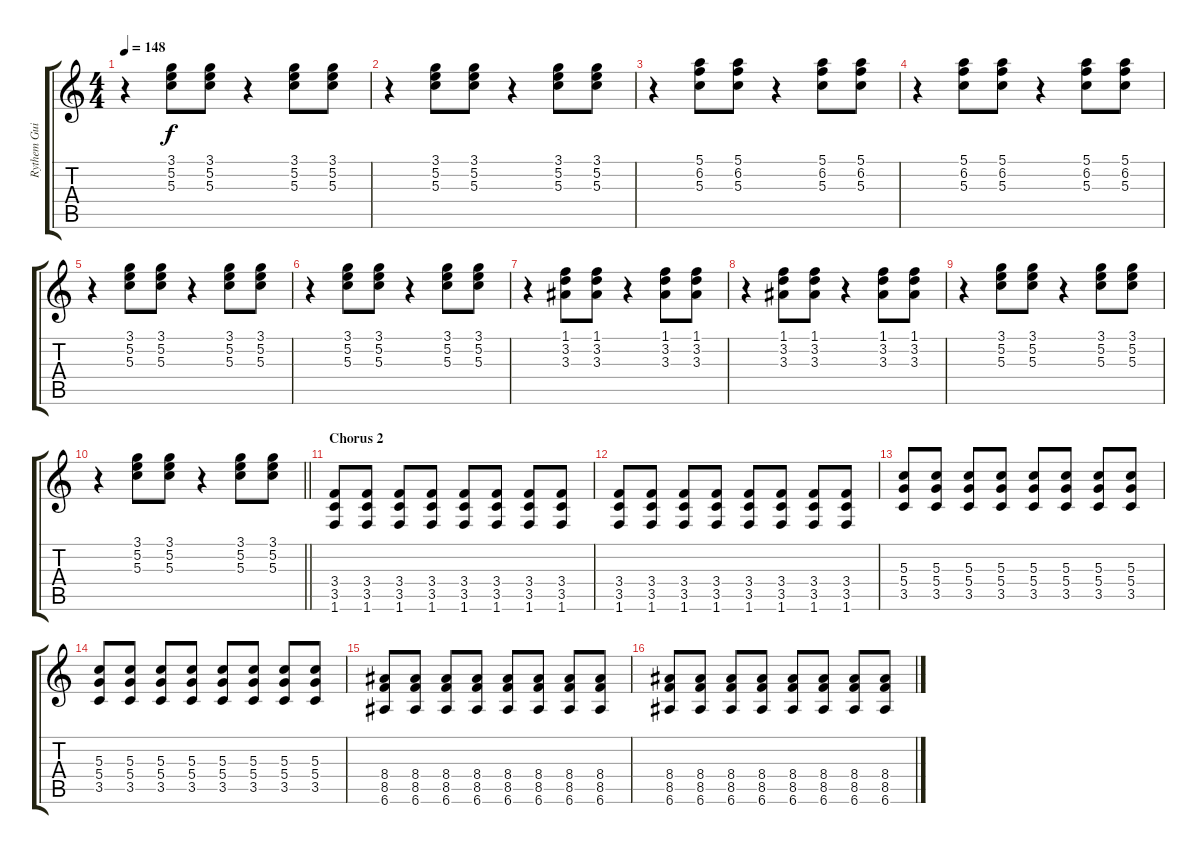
\track ("Rythem Guitar " "Rythem Gui") {instrument distortionguitar}
\staff {score tabs}
\tuning (E4 B3 G3 D3 A2 E2) {hide}
\ts (4 4)
\tempo 148
\clef g2
\ks c
r.4{dy f} (3.1 5.2 5.3).8 (3.1 5.2 5.3).8 r.4 (3.1 5.2 5.3).8 (3.1 5.2 5.3).8 |
r.4 (3.1 5.2 5.3).8 (3.1 5.2 5.3).8 r.4 (3.1 5.2 5.3).8 (3.1 5.2 5.3).8 |
r.4 (5.1 6.2 5.3).8 (5.1 6.2 5.3).8 r.4 (5.1 6.2 5.3).8 (5.1 6.2 5.3).8 |
r.4 (5.1 6.2 5.3).8 (5.1 6.2 5.3).8 r.4 (5.1 6.2 5.3).8 (5.1 6.2 5.3).8 |
r.4 (3.1 5.2 5.3).8 (3.1 5.2 5.3).8 r.4 (3.1 5.2 5.3).8 (3.1 5.2 5.3).8 |
r.4 (3.1 5.2 5.3).8 (3.1 5.2 5.3).8 r.4 (3.1 5.2 5.3).8 (3.1 5.2 5.3).8 |
r.4 (1.1 3.2 3.3).8 (1.1 3.2 3.3).8 r.4 (1.1 3.2 3.3).8 (1.1 3.2 3.3).8 |
r.4 (1.1 3.2 3.3).8 (1.1 3.2 3.3).8 r.4 (1.1 3.2 3.3).8 (1.1 3.2 3.3).8 |
r.4 (3.1 5.2 5.3).8 (3.1 5.2 5.3).8 r.4 (3.1 5.2 5.3).8 (3.1 5.2 5.3).8 |
\barLineRight lightlight
r.4 (3.1 5.2 5.3).8 (3.1 5.2 5.3).8 r.4 (3.1 5.2 5.3).8 (3.1 5.2 5.3).8 |
\section ("" "Chorus 2")
(3.4 3.5 1.6).8 (3.4 3.5 1.6).8 (3.4 3.5 1.6).8 (3.4 3.5 1.6).8 (3.4 3.5 1.6).8 (3.4 3.5 1.6).8 (3.4 3.5 1.6).8 (3.4 3.5 1.6).8 |
(3.4 3.5 1.6).8 (3.4 3.5 1.6).8 (3.4 3.5 1.6).8 (3.4 3.5 1.6).8 (3.4 3.5 1.6).8 (3.4 3.5 1.6).8 (3.4 3.5 1.6).8 (3.4 3.5 1.6).8 |
(5.3 5.4 3.5).8 (5.3 5.4 3.5).8 (5.3 5.4 3.5).8 (5.3 5.4 3.5).8 (5.3 5.4 3.5).8 (5.3 5.4 3.5).8 (5.3 5.4 3.5).8 (5.3 5.4 3.5).8 |
(5.3 5.4 3.5).8 (5.3 5.4 3.5).8 (5.3 5.4 3.5).8 (5.3 5.4 3.5).8 (5.3 5.4 3.5).8 (5.3 5.4 3.5).8 (5.3 5.4 3.5).8 (5.3 5.4 3.5).8 |
(8.4 8.5 6.6).8 (8.4 8.5 6.6).8 (8.4 8.5 6.6).8 (8.4 8.5 6.6).8 (8.4 8.5 6.6).8 (8.4 8.5 6.6).8 (8.4 8.5 6.6).8 (8.4 8.5 6.6).8 |
(8.4 8.5 6.6).8 (8.4 8.5 6.6).8 (8.4 8.5 6.6).8 (8.4 8.5 6.6).8 (8.4 8.5 6.6).8 (8.4 8.5 6.6).8 (8.4 8.5 6.6).8 (8.4 8.5 6.6).8
